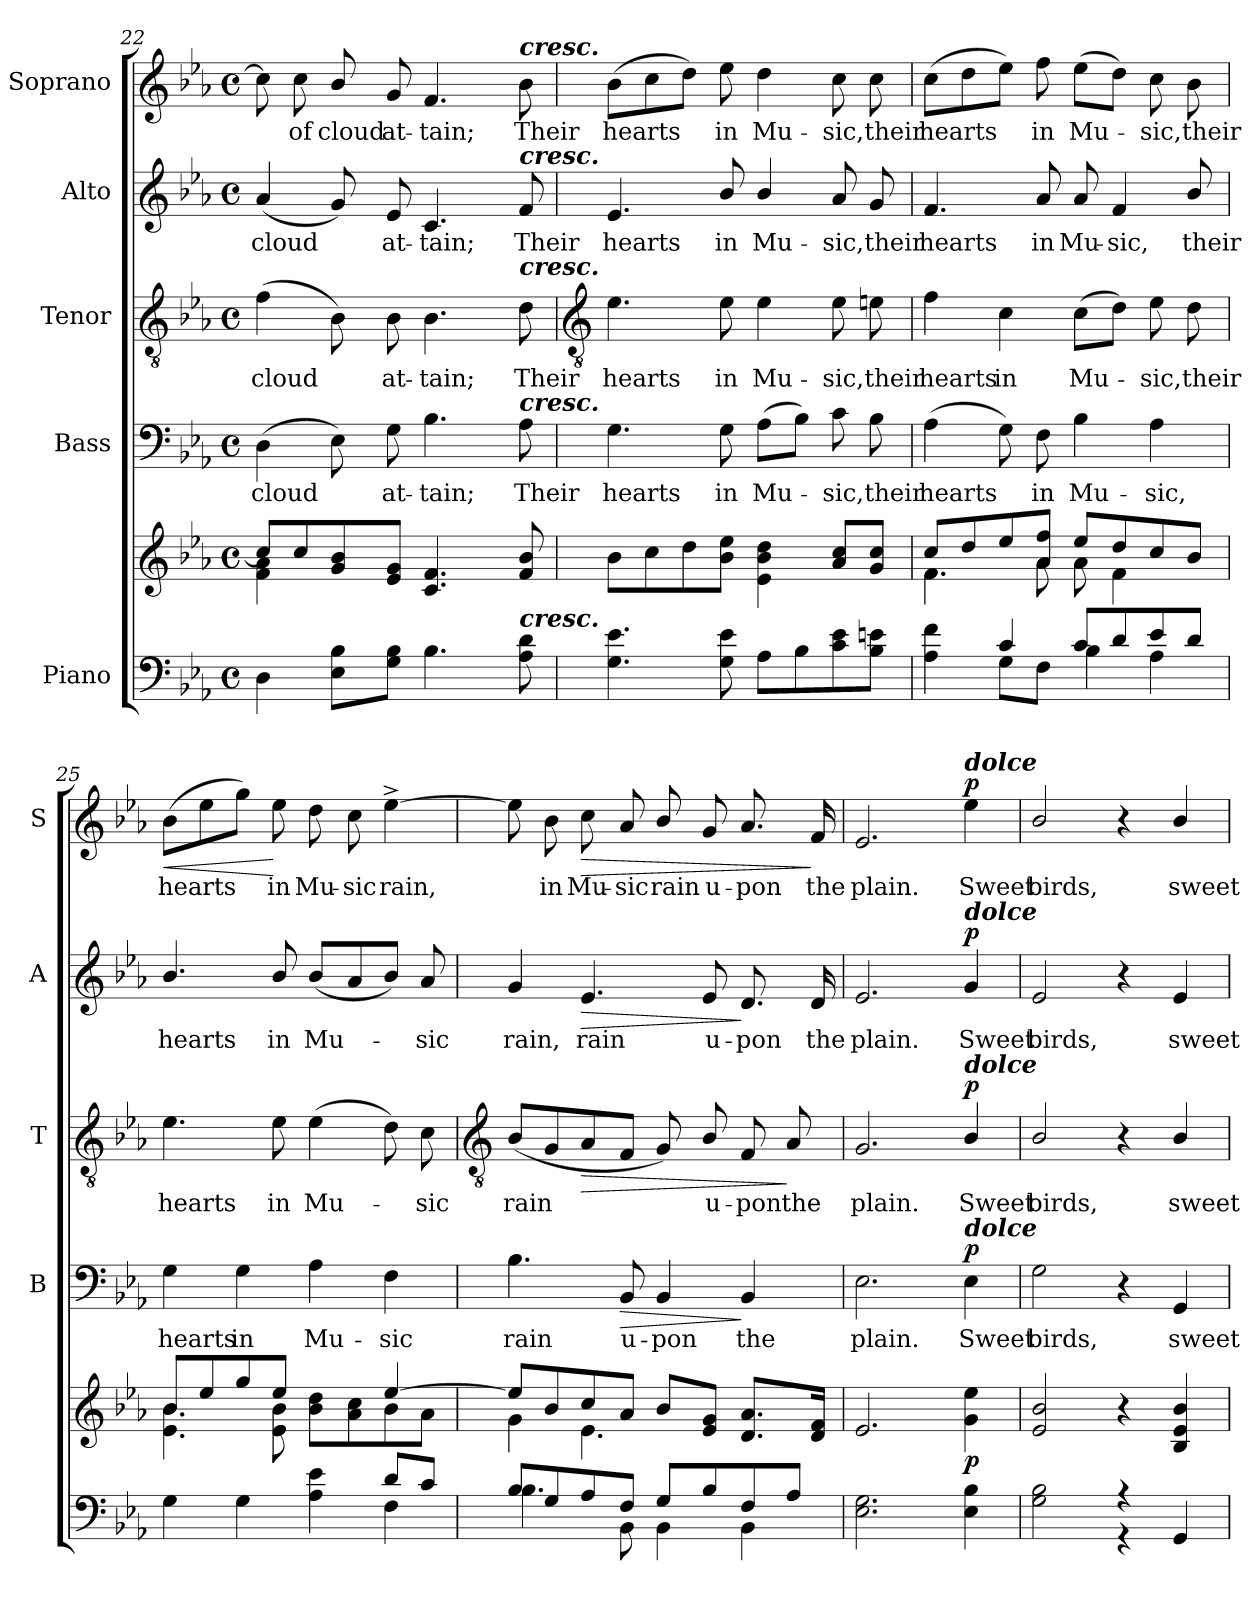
**kern	**kern	**dynam	**kern	**text	**dynam	**kern	**text	**dynam	**kern	**text	**dynam	**kern	**text	**dynam
*part5	*part5	*part5	*part4	*part4	*part4	*part3	*part3	*part3	*part2	*part2	*part2	*part1	*part1	*part1
*staff6	*staff5	*staff5/6	*staff4	*staff4	*staff4	*staff3	*staff3	*staff3	*staff2	*staff2	*staff2	*staff1	*staff1	*staff1
*I"Piano	*	*	*I"Bass	*	*	*I"Tenor	*	*	*I"Alto	*	*	*I"Soprano	*	*
*	*	*	*I'B	*	*	*I'T	*	*	*I'A	*	*	*I'S	*	*
*clefF4	*clefG2	*	*clefF4	*	*	*clefGv2	*	*	*clefG2	*	*	*clefG2	*	*
*k[b-e-a-]	*k[b-e-a-]	*	*k[b-e-a-]	*	*	*k[b-e-a-]	*	*	*k[b-e-a-]	*	*	*k[b-e-a-]	*	*
*E-:	*E-:	*	*E-:	*	*	*E-:	*	*	*E-:	*	*	*E-:	*	*
*M4/4	*M4/4	*	*M4/4	*	*	*M4/4	*	*	*M4/4	*	*	*M4/4	*	*
*met(c)	*met(c)	*	*met(c)	*	*	*met(c)	*	*	*met(c)	*	*	*met(c)	*	*
=22	=22	=22	=22	=22	=22	=22	=22	=22	=22	=22	=22	=22	=22	=22
*^	*^	*	*	*	*	*	*	*	*	*	*	*	*	*
!	!	!	!	!	!	!LO:LY:b	!	!	!LO:LY:b	!	!	!LO:LY:b	!	!	!	!
4ryy	4D\	8cc/L]	4f\ 4a-\	.	(>4D	cloud	.	(>4f	cloud	.	(<4a-	cloud	.	8cc]	.	.
!	!	!	!	!	!	!	!	!	!	!	!	!	!	!	!LO:LY:b	!
.	.	8cc/	.	.	.	.	.	.	.	.	.	.	.	8cc	of	.
!	!	!	!	!	!	!	!	!	!	!	!	!	!	!	!LO:LY:b	!
2.ryy	8E-\ 8B-\L	8g/ 8b-/	2ryy	.	8E-)	.	.	8B-)	.	.	8g)	.	.	8b-/	cloud	.
!	!	!	!	!	!	!LO:LY:b	!	!	!LO:LY:b	!	!	!LO:LY:b	!	!	!LO:LY:b	!
.	8G\ 8B-\J	8e-/ 8g/J	.	.	8G	at-	.	8B-	at-	.	8e-	at-	.	8g	at-	.
!	!	!	!	!	!	!LO:LY:b	!	!	!LO:LY:b	!	!	!LO:LY:b	!	!	!LO:LY:b	!
.	4.B-\	4.c/ 4.f/	.	.	4.B-	-tain;	.	4.B-	-tain;	.	4.c	-tain;	.	4.f	-tain;	.
.	.	.	4ryy	.	.	.	.	.	.	.	.	.	.	.	.	.
!	!	!	!	!	!	!	!	!	!	!	!	!	!	!LO:TX:a:Bi:t=cresc.	!	!
!	!	!	!	!	!	!	!	!	!	!	!LO:TX:a:Bi:t=cresc.	!	!	!	!	!
!	!	!	!	!	!	!	!	!LO:TX:a:Bi:t=cresc.	!	!	!	!	!	!	!	!
!	!	!	!	!	!LO:TX:a:Bi:t=cresc.	!	!	!	!	!	!	!	!	!	!	!
!	!LO:TX:a:Bi:t=cresc.	!	!	!	!	!	!	!	!	!	!	!	!	!	!	!
!	!	!	!	!	!	!LO:LY:b	!	!	!LO:LY:b	!	!	!LO:LY:b	!	!	!LO:LY:b	!
.	8A-\ 8d\	8f/ 8b-/	.	.	8A-	Their	.	8d	Their	.	8f	Their	.	8b-	Their	.
!!LO:LB:g=z
=23	=23	=23	=23	=23	=23	=23	=23	=23	=23	=23	=23	=23	=23	=23	=23	=23
*	*	*	*	*	*	*	*	*clefGv2	*	*	*	*	*	*	*	*
!	!	!	!	!	!	!LO:LY:b	!	!	!LO:LY:b	!	!	!LO:LY:b	!	!	!LO:LY:b	!
2.ryy	4.G\ 4.e-\	8b-\L	1ryy	.	4.G	hearts	.	4.e-	hearts	.	4.e-	hearts	.	(>8b-L	hearts	.
.	.	8cc\	.	.	.	.	.	.	.	.	.	.	.	8cc	.	.
.	.	8dd\	.	.	.	.	.	.	.	.	.	.	.	8ddJ)	.	.
!	!	!	!	!	!	!LO:LY:b	!	!	!LO:LY:b	!	!	!LO:LY:b	!	!	!LO:LY:b	!
.	8G\ 8e-\	8b-\ 8ee-\J	.	.	8G	in	.	8e-	in	.	8b-/	in	.	8ee-	in	.
!	!	!	!	!	!	!LO:LY:b	!	!	!LO:LY:b	!	!	!LO:LY:b	!	!	!LO:LY:b	!
.	8A-\L	4e-\ 4b-\ 4dd\	.	.	(>8A-L	Mu-	.	4e-	Mu-	.	4b-/	Mu-	.	4dd	Mu-	.
.	8B-\	.	.	.	8B-J)	.	.	.	.	.	.	.	.	.	.	.
!	!	!	!	!	!	!LO:LY:b	!	!	!LO:LY:b	!	!	!LO:LY:b	!	!	!LO:LY:b	!
4ryy	8c\ 8e-\	8a-/ 8cc/L	.	.	8c	sic,	.	8e-	-sic,	.	8a-	-sic,	.	8cc	-sic,	.
!	!	!	!	!	!	!LO:LY:b	!	!	!LO:LY:b	!	!	!LO:LY:b	!	!	!LO:LY:b	!
.	8B-\ 8en\J	8g/ 8cc/J	.	.	8B-	their	.	8en	their	.	8g	their	.	8cc	their	.
=24	=24	=24	=24	=24	=24	=24	=24	=24	=24	=24	=24	=24	=24	=24	=24	=24
!	!	!	!	!	!	!LO:LY:b	!	!	!LO:LY:b	!	!	!LO:LY:b	!	!	!LO:LY:b	!
4ryy	4A-\ 4f\	8cc/L	4.f\	.	(>4A-	hearts	.	4f	hearts	.	4.f	hearts	.	(>8ccL	hearts	.
.	.	8dd/	.	.	.	.	.	.	.	.	.	.	.	8dd	.	.
!	!	!	!	!	!	!	!	!	!LO:LY:b	!	!	!	!	!	!	!
4c/	8G\L	8ee-/	.	.	8G)	.	.	4c	in	.	.	.	.	8ee-J)	.	.
!	!	!	!	!	!	!LO:LY:b	!	!	!	!	!	!LO:LY:b	!	!	!LO:LY:b	!
.	8F\J	8a-/ 8ff/J	8a-\	.	8F	in	.	.	.	.	8a-	in	.	8ff	in	.
!	!	!	!	!	!	!LO:LY:b	!	!	!LO:LY:b	!	!	!LO:LY:b	!	!	!LO:LY:b	!
8c/L	4B-\	8ee-/L	8a-\	.	4B-	Mu-	.	(>8cL	Mu-	.	8a-	Mu-	.	(>8ee-L	Mu-	.
!	!	!	!	!	!	!	!	!	!	!	!	!LO:LY:b	!	!	!	!
8d/	.	8dd/	4f\	.	.	.	.	8dJ)	.	.	4f	-sic,	.	8ddJ)	.	.
!	!	!	!	!	!	!LO:LY:b	!	!	!LO:LY:b	!	!	!	!	!	!LO:LY:b	!
8e-/	4A-\	8cc/	.	.	4A-	-sic,	.	8e-	sic,	.	.	.	.	8cc	sic,	.
!	!	!	!	!	!	!	!	!	!LO:LY:b	!	!	!LO:LY:b	!	!	!LO:LY:b	!
8d/J	.	8b-/J	8ryy	.	.	.	.	8d	their	.	8b-/	their	.	8b-	their	.
=25	=25	=25	=25	=25	=25	=25	=25	=25	=25	=25	=25	=25	=25	=25	=25	=25
!	!	!	!	!	!	!LO:LY:b	!	!	!LO:LY:b	!	!	!LO:LY:b	!	!	!LO:LY:b	!LO:HP:b
2.ryy	4G\	8b-/L	4.e-\ 4.b-\	.	4G	hearts	.	4.e-	hearts	.	4.b-/	hearts	.	(>8b-L	hearts	<
.	.	8ee-/	.	.	.	.	.	.	.	.	.	.	.	8ee-	.	.
!	!	!	!	!	!	!LO:LY:b	!	!	!	!	!	!	!	!	!	!
.	4G\	8gg/	.	.	4G	in	.	.	.	.	.	.	.	8ggJ)	.	.
!	!	!	!	!	!	!	!	!	!LO:LY:b	!	!	!LO:LY:b	!	!	!LO:LY:b	!
.	.	8ee-/J	8e-\ 8b-\	.	.	.	.	8e-	in	.	8b-/	in	.	8ee-	in	[
!	!	!	!	!	!	!LO:LY:b	!	!	!LO:LY:b	!	!	!LO:LY:b	!	!	!LO:LY:b	!
.	4A-\ 4e-\	4ryy	8b-\ 8dd\L	.	4A-	Mu-	.	(>4e-	Mu-	.	(<8b-/L	Mu-	.	8dd	Mu-	.
!	!	!	!	!	!	!	!	!	!	!	!	!	!	!	!LO:LY:b	!
.	.	.	8a-\ 8cc\	.	.	.	.	.	.	.	8a-	.	.	8cc	-sic	.
!	!	!	!	!	!	!LO:LY:b	!	!	!	!	!	!	!	!	!LO:LY:b	!
8d/L	4F\	[4ee-/	8b-\	.	4F	-sic	.	8d)	.	.	8b-/J)	.	.	[4ee-^	rain,	.
!	!	!	!	!	!	!	!	!	!LO:LY:b	!	!	!LO:LY:b	!	!	!	!
8c/J	.	.	8a-\J	.	.	.	.	8c	sic	.	8a-	sic	.	.	.	.
!!LO:LB:g=z
=26	=26	=26	=26	=26	=26	=26	=26	=26	=26	=26	=26	=26	=26	=26	=26	=26
*	*	*	*	*	*	*	*	*clefGv2	*	*	*	*	*	*	*	*
!	!	!	!	!	!	!LO:LY:b	!	!	!LO:LY:b	!	!	!LO:LY:b	!	!	!	!
8B-/L	4.B-\	8ee-/L]	4g\	.	4.B-	rain	.	(<8B-L	rain	.	4g	rain,	.	8ee-]	.	.
!	!	!	!	!	!	!	!	!	!	!	!	!	!	!	!LO:LY:b	!
8G/	.	8b-/	.	.	.	.	.	8G	.	.	.	.	.	8b-	in	.
!	!	!	!	!	!	!	!	!	!	!LO:HP:b	!	!LO:LY:b	!LO:HP:b	!	!LO:LY:b	!LO:HP:b
8A-/	.	8cc/	4.e-\	.	.	.	.	8A-	.	>	4.e-	rain	>	8cc	Mu-	>
!	!	!	!	!	!	!LO:LY:b	!LO:HP:b	!	!	!	!	!	!	!	!LO:LY:b	!
8F/J	8BB-\	8a-/J	.	.	8BB-	u-	>	8FJ	.	.	.	.	.	8a-	-sic	.
!	!	!	!	!	!	!LO:LY:b	!	!	!	!	!	!	!	!	!LO:LY:b	!
8G/L	4BB-\	8b-/L	.	.	4BB-	-pon	.	8G)	.	.	.	.	.	8b-/	rain	.
!	!	!	!	!	!	!	!	!	!LO:LY:b	!	!	!LO:LY:b	!	!	!LO:LY:b	!
8B-/	.	8e-/ 8g/J	8ryy	.	.	.	.	8B-/	u-	.	8e-	u-	.	8g	u-	.
!	!	!	!	!	!	!LO:LY:b	!	!	!LO:LY:b	!	!	!LO:LY:b	!	!	!LO:LY:b	!
8F/	4BB-\	8.d/ 8.a-/L	4ryy	.	4BB-	the	]	8F	-pon	.	8.d	-pon	]	8.a-	-pon	.
!	!	!	!	!	!	!	!	!	!LO:LY:b	!	!	!	!	!	!	!
8A-/J	.	.	.	.	.	.	.	8A-	the	]	.	.	.	.	.	.
!	!	!	!	!	!	!	!	!	!	!	!	!LO:LY:b	!	!	!LO:LY:b	!
.	.	16d/ 16f/J	.	.	.	.	.	.	.	.	16d	the	.	16f	the	]
=27	=27	=27	=27	=27	=27	=27	=27	=27	=27	=27	=27	=27	=27	=27	=27	=27
!	!	!	!	!	!	!LO:LY:b	!	!	!LO:LY:b	!	!	!LO:LY:b	!	!	!LO:LY:b	!
2.ryy	2.E-\ 2.G\	2.e-/	2.ryy	.	2.E-	plain.	.	2.G	plain.	.	2.e-	plain.	.	2.e-	plain.	.
!	!	!	!	!	!	!	!	!	!	!	!	!	!	!LO:TX:a:Bi:t=dolce	!	!
!	!	!	!	!	!	!	!	!	!	!	!LO:TX:a:Bi:t=dolce	!	!	!	!	!
!	!	!	!	!	!	!	!	!LO:TX:a:Bi:t=dolce	!	!	!	!	!	!	!	!
!	!	!	!	!	!LO:TX:a:Bi:t=dolce	!	!	!	!	!	!	!	!	!	!	!
!	!	!	!	!LO:DY:b	!	!LO:LY:b	!LO:DY:b	!	!LO:LY:b	!LO:DY:b	!	!LO:LY:b	!LO:DY:b	!	!LO:LY:b	!LO:DY:b
4ryy	4E-\ 4B-\	4g\ 4ee-\	4ryy	p	4E-	Sweet	p	4B-/	Sweet	p	4g	Sweet	p	4ee-	Sweet	p
=28	=28	=28	=28	=28	=28	=28	=28	=28	=28	=28	=28	=28	=28	=28	=28	=28
!	!	!	!	!	!	!LO:LY:b	!	!	!LO:LY:b	!	!	!LO:LY:b	!	!	!LO:LY:b	!
2ryy	2G\ 2B-\	2e-/ 2b-/	2.ryy	.	2G	birds,	.	2B-/	birds,	.	2e-	birds,	.	2b-/	birds,	.
4r	4r	4r	.	.	4r	.	.	4r	.	.	4r	.	.	4r	.	.
!	!	!	!	!	!	!LO:LY:b	!	!	!LO:LY:b	!	!	!LO:LY:b	!	!	!LO:LY:b	!
4ryy	4GG/	4B-/ 4e-/ 4b-/	4ryy	.	4GG	sweet	.	4B-/	sweet	.	4e-	sweet	.	4b-/	sweet	.
*v	*v	*	*	*	*	*	*	*	*	*	*	*	*	*	*	*
*	*v	*v	*	*	*	*	*	*	*	*	*	*	*	*	*
=	=	=	=	=	=	=	=	=	=	=	=	=	=	=
*-	*-	*-	*-	*-	*-	*-	*-	*-	*-	*-	*-	*-	*-	*-
